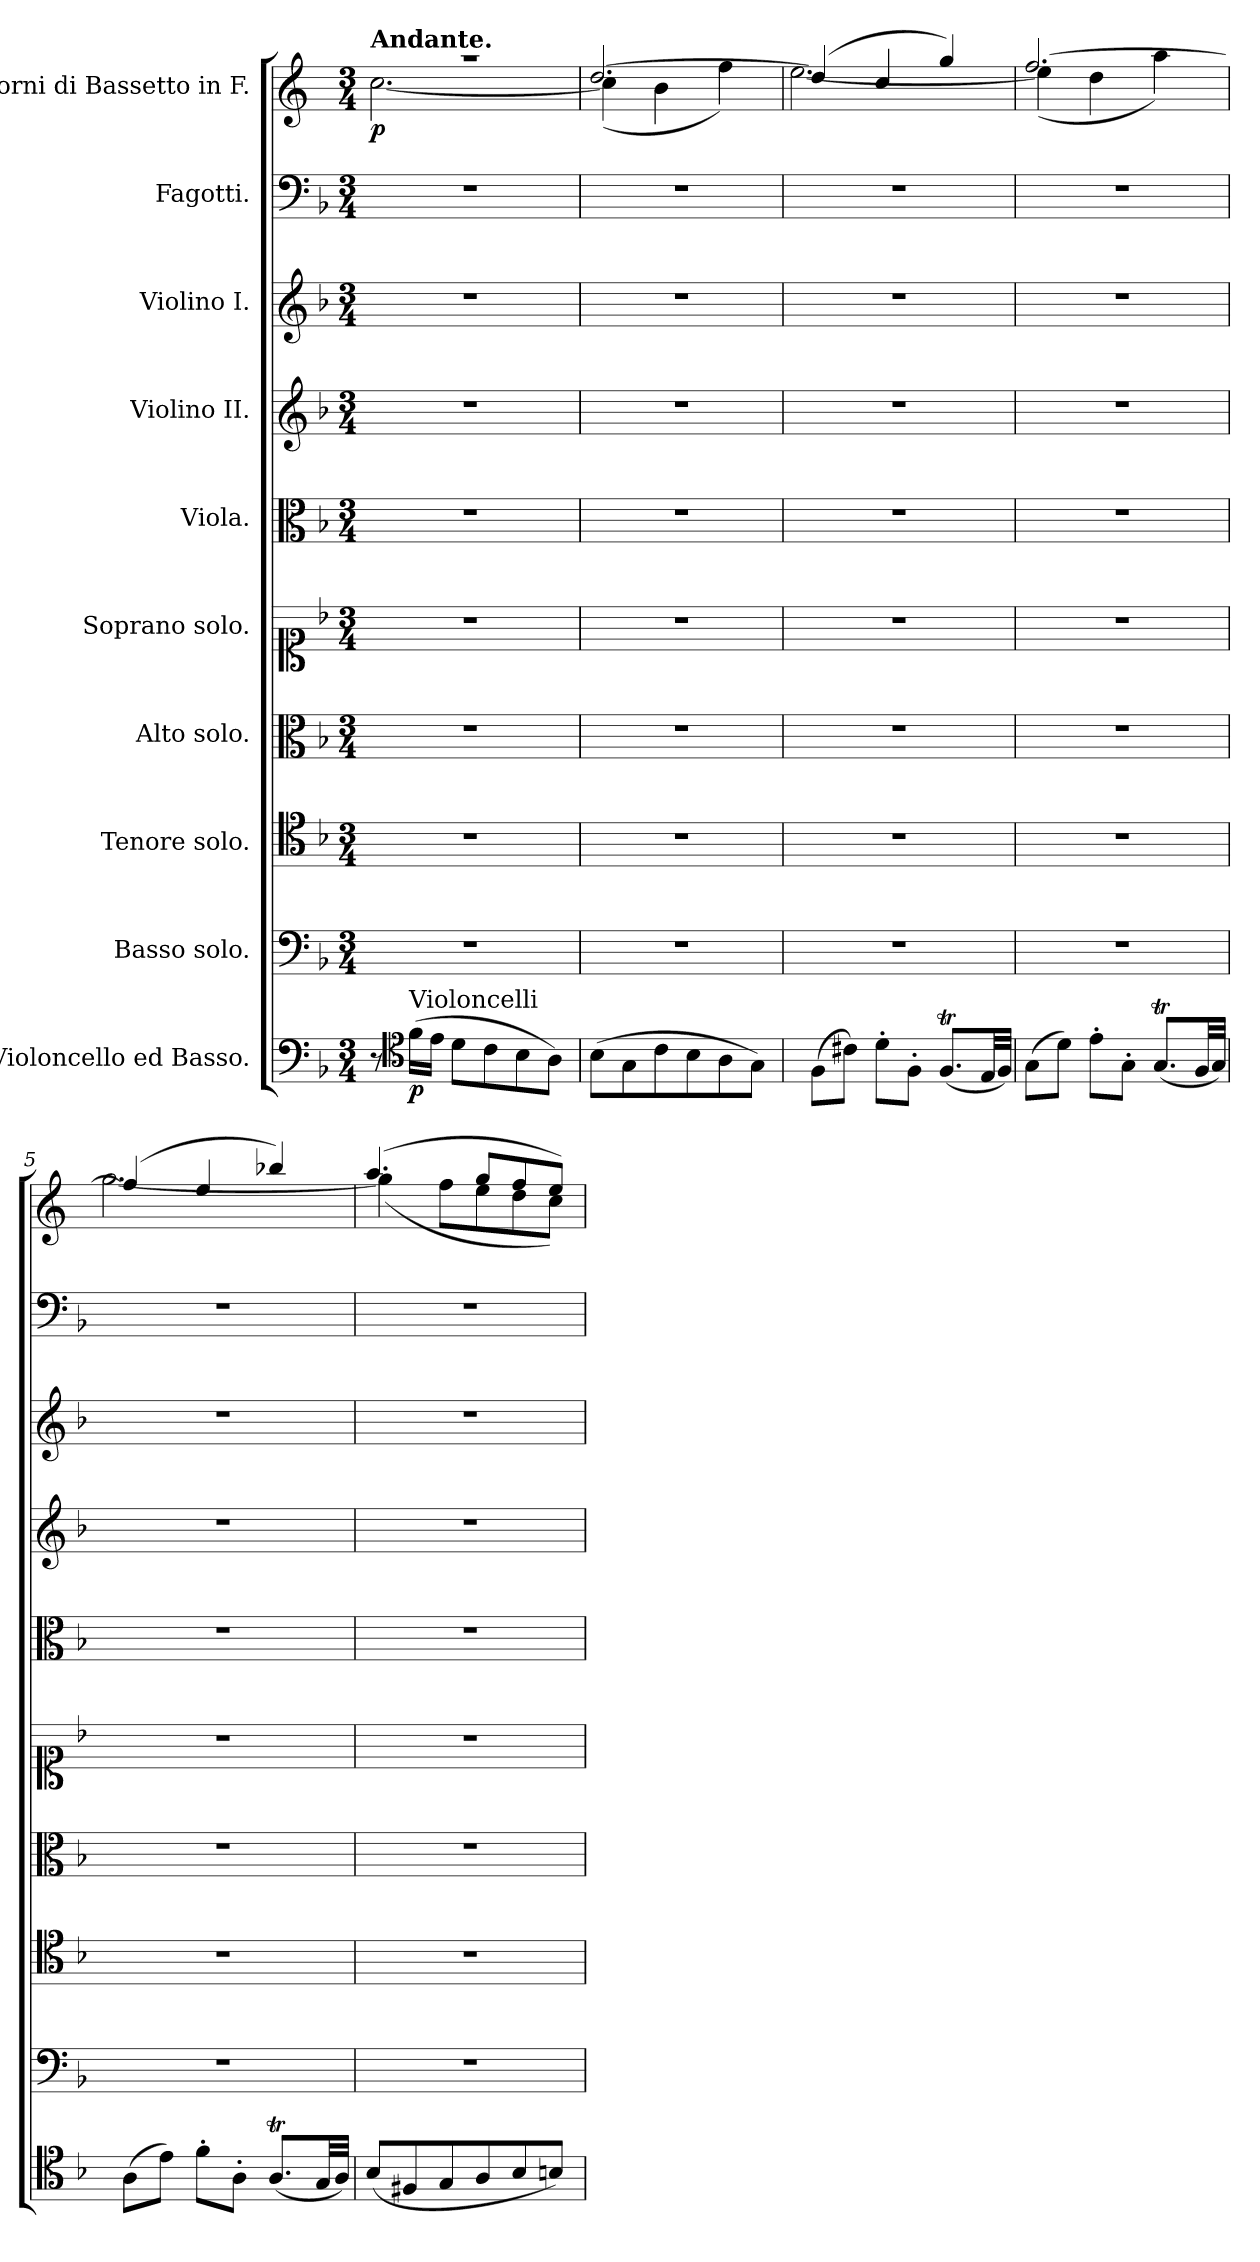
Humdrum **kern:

**kern	**dynam	**kern	**kern	**kern	**kern	**kern	**kern	**kern	**kern	**kern	**dynam
*part10	*part10	*part9	*part8	*part7	*part6	*part5	*part4	*part3	*part2	*part1	*part1
*staff10	*staff10	*staff9	*staff8	*staff7	*staff6	*staff5	*staff4	*staff3	*staff2	*staff1	*staff1
*I"Violoncello ed Basso.	*	*I"Basso solo.	*I"Tenore solo.	*I"Alto solo.	*I"Soprano solo.	*I"Viola.	*I"Violino II.	*I"Violino I.	*I"Fagotti.	*I"Corni di Bassetto in F.	*
*clefF4	*	*clefF4	*clefC4	*clefC3	*clefC1	*clefC3	*clefG2	*clefG2	*clefF4	*clefG2	*
*	*	*	*	*	*	*	*	*	*	*ITrd4c7	*
*k[b-]	*	*k[b-]	*k[b-]	*k[b-]	*k[b-]	*k[b-]	*k[b-]	*k[b-]	*k[b-]	*k[b-]	*
*M3/4	*	*M3/4	*M3/4	*M3/4	*M3/4	*M3/4	*M3/4	*M3/4	*M3/4	*M3/4	*
=1	=1	=1	=1	=1	=1	=1	=1	=1	=1	=1	=1
*	*	*	*	*	*	*	*	*	*	*^	*
!	!	!	!	!	!	!	!	!	!	!LO:TX:a:B:t=Andante.	!	!
!	!	!	!	!	!	!	!	!	!	!	!	!LO:DY:b
8r	.	2.r	2.r	2.r	2.r	2.r	2.r	2.r	2.r	2.r	[2.f\	p
*clefC4	*	*	*	*	*	*	*	*	*	*	*	*
!LO:TX:a:t=Violoncelli	!	!	!	!	!	!	!	!	!	!	!	!
!	!LO:DY:b	!	!	!	!	!	!	!	!	!	!	!
(>16f\LL	p	.	.	.	.	.	.	.	.	.	.	.
16e\JJ	.	.	.	.	.	.	.	.	.	.	.	.
8d\L	.	.	.	.	.	.	.	.	.	.	.	.
8c\	.	.	.	.	.	.	.	.	.	.	.	.
8B-\	.	.	.	.	.	.	.	.	.	.	.	.
8A\J)	.	.	.	.	.	.	.	.	.	.	.	.
=2	=2	=2	=2	=2	=2	=2	=2	=2	=2	=2	=2	=2
(>8B-\L	.	2.r	2.r	2.re	2.r	2.r	2.r	2.r	2.r	[2.g/	(<4f\]	.
8G\	.	.	.	.	.	.	.	.	.	.	.	.
8c\	.	.	.	.	.	.	.	.	.	.	4e\	.
8B-\	.	.	.	.	.	.	.	.	.	.	.	.
8A\	.	.	.	.	.	.	.	.	.	.	4b-\)	.
8G\J)	.	.	.	.	.	.	.	.	.	.	.	.
=3	=3	=3	=3	=3	=3	=3	=3	=3	=3	=3	=3	=3
(>8F\L	.	2.r	2.r	2.r	2.r	2.r	2.r	2.r	2.r	(>4g/]	[2.a\	.
8c#X\J)	.	.	.	.	.	.	.	.	.	.	.	.
8d'\L	.	.	.	.	.	.	.	.	.	4f/	.	.
8F'\J	.	.	.	.	.	.	.	.	.	.	.	.
(<8.FT/L	.	.	.	.	.	.	.	.	.	4cc/)	.	.
32E/LL	.	.	.	.	.	.	.	.	.	.	.	.
32F/JJJ)	.	.	.	.	.	.	.	.	.	.	.	.
=4	=4	=4	=4	=4	=4	=4	=4	=4	=4	=4	=4	=4
(>8G\L	.	2.r	2.r	2.r	2.r	2.r	2.r	2.r	2.r	[2.b-/	(<4a\]	.
8d\J)	.	.	.	.	.	.	.	.	.	.	.	.
8e'\L	.	.	.	.	.	.	.	.	.	.	4g\	.
8G'\J	.	.	.	.	.	.	.	.	.	.	.	.
(<8.GT/L	.	.	.	.	.	.	.	.	.	.	4dd\)	.
32F/LL	.	.	.	.	.	.	.	.	.	.	.	.
32G/JJJ)	.	.	.	.	.	.	.	.	.	.	.	.
=5	=5	=5	=5	=5	=5	=5	=5	=5	=5	=5	=5	=5
(>8A\L	.	2.r	2.r	2.r	2.r	2.r	2.r	2.r	2.r	(>4b-/]	[2.cc\	.
8e\J)	.	.	.	.	.	.	.	.	.	.	.	.
8f'\L	.	.	.	.	.	.	.	.	.	4a/	.	.
8A'\J	.	.	.	.	.	.	.	.	.	.	.	.
(<8.At/L	.	.	.	.	.	.	.	.	.	4ee-X/)	.	.
32G/LL	.	.	.	.	.	.	.	.	.	.	.	.
32A/JJJ)	.	.	.	.	.	.	.	.	.	.	.	.
=6	=6	=6	=6	=6	=6	=6	=6	=6	=6	=6	=6	=6
(<8B-/L	.	2.r	2.r	2.r	2.r	2.r	2.r	2.r	2.r	(>4.dd/	(<4cc\]	.
8F#X/	.	.	.	.	.	.	.	.	.	.	.	.
8G/	.	.	.	.	.	.	.	.	.	.	8b-\L	.
8A/	.	.	.	.	.	.	.	.	.	8cc/L	8a\	.
8B-/	.	.	.	.	.	.	.	.	.	8b-/	8g\	.
8Bn/J)	.	.	.	.	.	.	.	.	.	8a/J)	8f\J)	.
*	*	*	*	*	*	*	*	*	*	*v	*v	*
=	=	=	=	=	=	=	=	=	=	=	=
*-	*-	*-	*-	*-	*-	*-	*-	*-	*-	*-	*-
